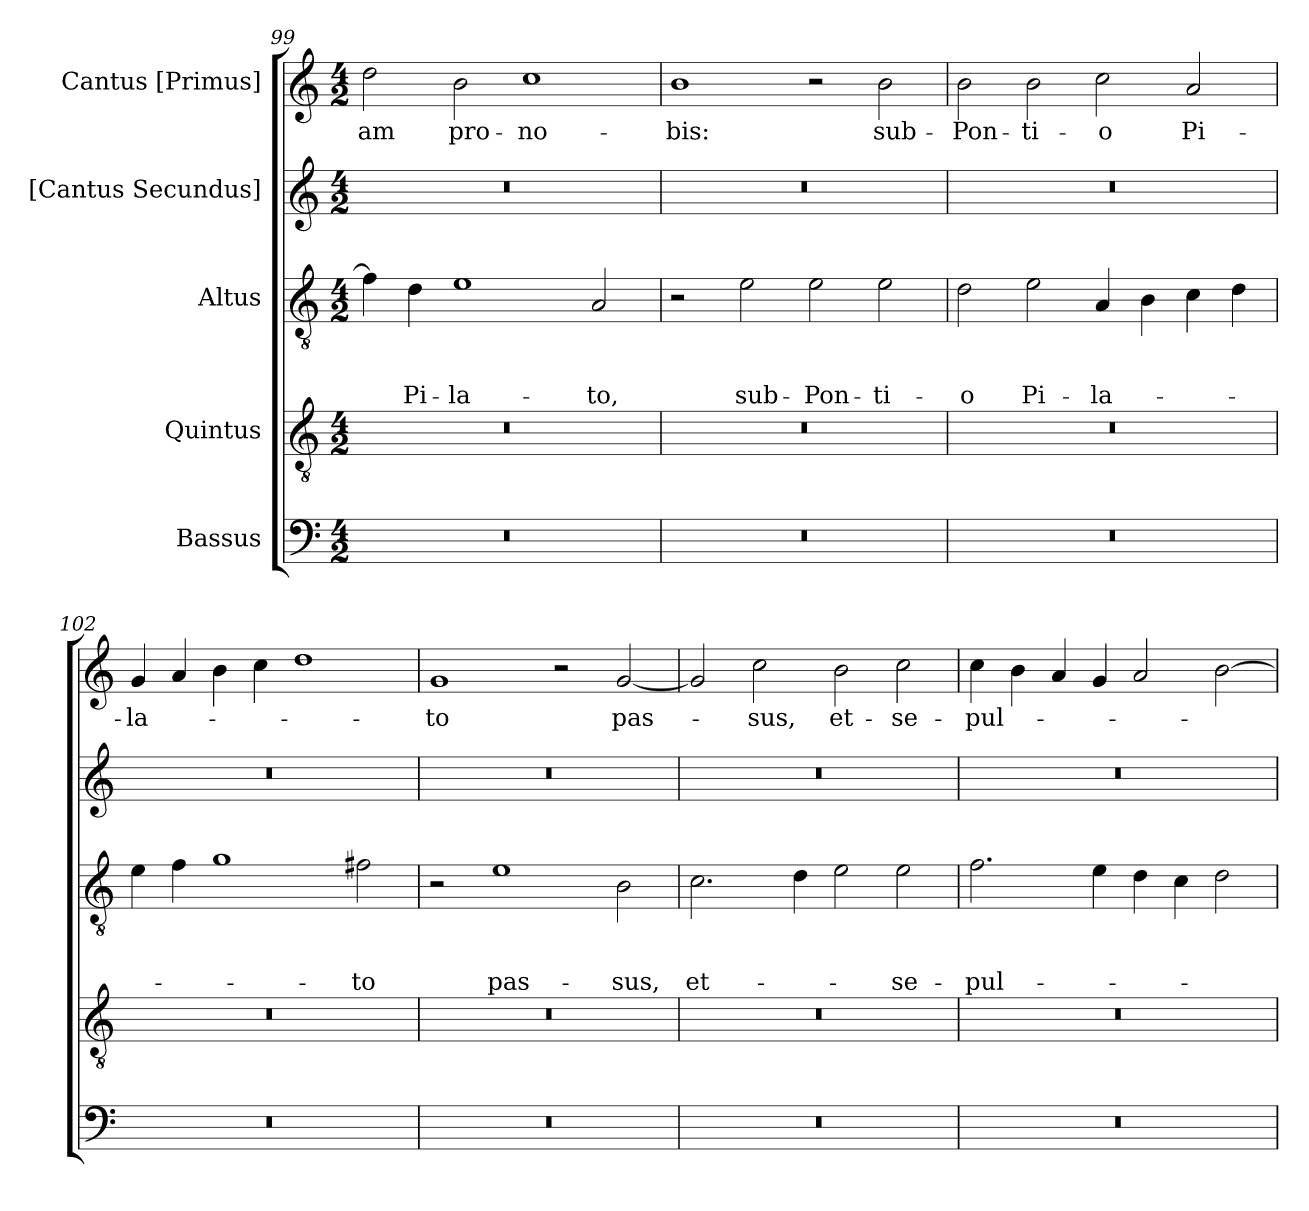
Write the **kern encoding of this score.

**kern	**kern	**kern	**text	**text	**text	**kern	**kern	**text
*part5	*part4	*part3	*part3	*part3	*part3	*part2	*part1	*part1
*staff5	*staff4	*staff3	*staff3	*staff3	*staff3	*staff2	*staff1	*staff1
*I"Bassus	*I"Quintus	*I"Altus	*	*	*	*I"[Cantus Secundus]	*I"Cantus [Primus]	*
*clefF4	*clefGv2	*clefGv2	*	*	*	*clefG2	*clefG2	*
*k[]	*k[]	*k[]	*	*	*	*k[]	*k[]	*
*M4/2	*M4/2	*M4/2	*	*	*	*M4/2	*M4/2	*
=99	=99	=99	=99	=99	=99	=99	=99	=99
0r	0r	4f\]	.	.	.	0r	2dd\	-am
.	.	4d\	.	.	Pi-	.	.	.
.	.	1e\	.	.	-la-	.	2b\	pro-
.	.	.	.	.	.	.	1cc\	no-
.	.	2A/	.	.	-to,	.	.	.
=100	=100	=100	=100	=100	=100	=100	=100	=100
0r	0r	2r	.	.	.	0r	1b\	-bis:
.	.	2e\	.	.	sub-	.	.	.
.	.	2e\	.	.	Pon-	.	2r	.
.	.	2e\	.	.	-ti-	.	2b\	sub-
=101	=101	=101	=101	=101	=101	=101	=101	=101
0r	0r	2d\	.	.	-o	0r	2b\	Pon-
.	.	2e\	.	.	Pi-	.	2b\	-ti-
.	.	4A/	.	.	-la-	.	2cc\	-o
.	.	4B\	.	.	.	.	.	.
.	.	4c\	.	.	.	.	2a/	Pi-
.	.	4d\	.	.	.	.	.	.
=102	=102	=102	=102	=102	=102	=102	=102	=102
0r	0r	4e\	.	.	.	0r	4g/	-la-
.	.	4f\	.	.	.	.	4a/	.
.	.	1g\	.	.	.	.	4b\	.
.	.	.	.	.	.	.	4cc\	.
.	.	.	.	.	.	.	1dd\	.
.	.	2f#X\	.	.	-to	.	.	.
=103	=103	=103	=103	=103	=103	=103	=103	=103
0r	0r	2r	.	.	.	0r	1g/	-to
.	.	1e\	.	.	pas-	.	.	.
.	.	.	.	.	.	.	2r	.
.	.	2B\	.	.	-sus,	.	[2g/	pas-
=104	=104	=104	=104	=104	=104	=104	=104	=104
0r	0r	2.c\	.	.	et-	0r	2g/]	.
.	.	.	.	.	.	.	2cc\	-sus,
.	.	4d\	.	.	.	.	.	.
.	.	2e\	.	.	.	.	2b\	et-
.	.	2e\	.	.	se-	.	2cc\	se-
=105	=105	=105	=105	=105	=105	=105	=105	=105
0r	0r	2.f\	.	.	-pul-	0r	4cc\	-pul-
.	.	.	.	.	.	.	4b\	.
.	.	.	.	.	.	.	4a/	.
.	.	4e\	.	.	.	.	4g/	.
.	.	4d\	.	.	.	.	2a/	.
.	.	4c\	.	.	.	.	.	.
.	.	2d\	.	.	.	.	[2b\	.
=	=	=	=	=	=	=	=	=
*-	*-	*-	*-	*-	*-	*-	*-	*-
